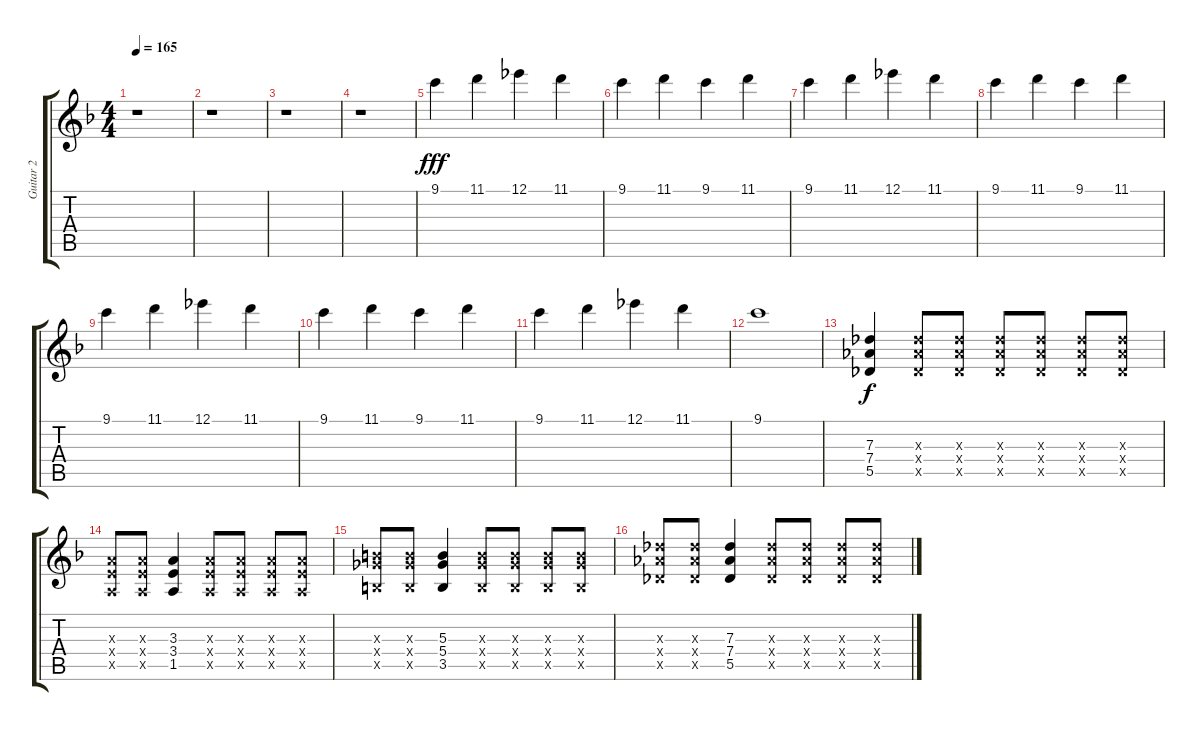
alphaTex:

\track ("Guitar 2" "Guitar 2") {instrument distortionguitar}
\staff {score tabs}
\tuning (Eb4 Bb3 Gb3 Db3 Ab2 Eb2) {hide}
\ts (4 4)
\tempo 165
\clef g2
\ks f
r.1{dy f} |
r.1 |
r.1 |
r.1 |
9.1.4{dy fff} 11.1.4 12.1.4 11.1.4 |
9.1.4 11.1.4 9.1.4 11.1.4 |
9.1.4 11.1.4 12.1.4 11.1.4 |
9.1.4 11.1.4 9.1.4 11.1.4 |
9.1.4 11.1.4 12.1.4 11.1.4 |
9.1.4 11.1.4 9.1.4 11.1.4 |
9.1.4 11.1.4 12.1.4 11.1.4 |
9.1.1 |
(7.3 7.4 5.5).4{dy f volume 13} (7.3{x} 7.4{x} 5.5{x}).8 (7.3{x} 7.4{x} 5.5{x}).8 (7.3{x} 7.4{x} 5.5{x}).8 (7.3{x} 7.4{x} 5.5{x}).8 (7.3{x} 7.4{x} 5.5{x}).8 (7.3{x} 7.4{x} 5.5{x}).8 |
(3.3{x} 3.4{x} 1.5{x}).8 (3.3{x} 3.4{x} 1.5{x}).8 (3.3 3.4 1.5).4 (3.3{x} 3.4{x} 1.5{x}).8 (3.3{x} 3.4{x} 1.5{x}).8 (3.3{x} 3.4{x} 1.5{x}).8 (3.3{x} 3.4{x} 1.5{x}).8 |
(5.3{x} 5.4{x} 3.5{x}).8 (5.3{x} 5.4{x} 3.5{x}).8 (5.3 5.4 3.5).4 (5.3{x} 5.4{x} 3.5{x}).8 (5.3{x} 5.4{x} 3.5{x}).8 (5.3{x} 5.4{x} 3.5{x}).8 (5.3{x} 5.4{x} 3.5{x}).8 |
(7.3{x} 7.4{x} 5.5{x}).8 (7.3{x} 7.4{x} 5.5{x}).8 (7.3 7.4 5.5).4 (7.3{x} 7.4{x} 5.5{x}).8 (7.3{x} 7.4{x} 5.5{x}).8 (7.3{x} 7.4{x} 5.5{x}).8 (7.3{x} 7.4{x} 5.5{x}).8
